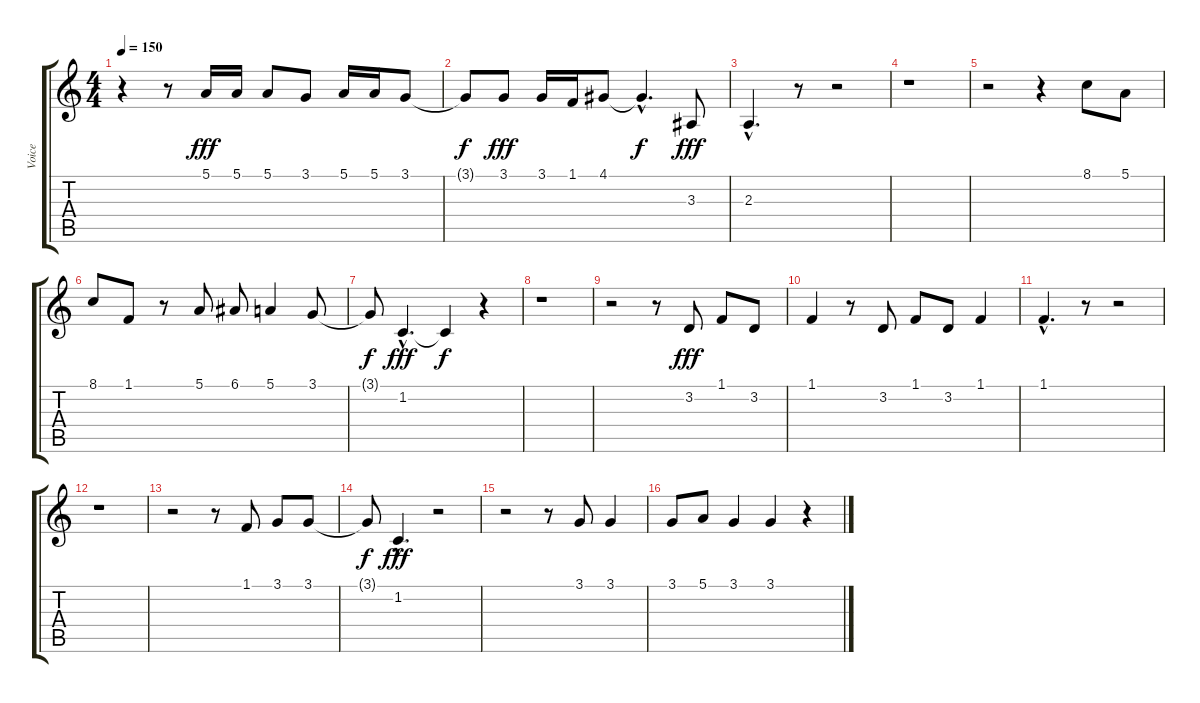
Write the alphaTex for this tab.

\track ("Voice" "Voice") {instrument lead6voice}
\staff {score tabs}
\tuning (E4 B3 G3 D3 A2 E2) {hide}
\ts (4 4)
\tempo 150
\clef g2
\ks c
r.4{dy fff} r.8 5.1.16 5.1.16 5.1.8 3.1.8 5.1.16 5.1.16 3.1.8 |
3.1{t}.8{dy f} 3.1.8{dy fff} 3.1.16 1.1.16 4.1.8 4.1{hac t}.4{d dy f} 3.3.8{dy fff} |
2.3{hac}.4{d} r.8 r.2 |
r.1 |
r.2 r.4 8.1.8 5.1.8 |
8.1.8 1.1.8 r.8 5.1.8 6.1.8 5.1.4 3.1.8 |
3.1{t}.8{dy f} 1.2{hac}.4{d dy fff} 1.2{t}.4{dy f} r.4 |
r.1 |
r.2 r.8 3.2.8{dy fff} 1.1.8 3.2.8 |
1.1.4 r.8 3.2.8 1.1.8 3.2.8 1.1.4 |
1.1{hac}.4{d} r.8 r.2 |
r.1 |
r.2 r.8 1.1.8 3.1.8 3.1.8 |
3.1{t}.8{dy f} 1.2{hac}.4{d dy fff} r.2 |
r.2 r.8 3.1.8 3.1.4 |
3.1.8 5.1.8 3.1.4 3.1.4 r.4
